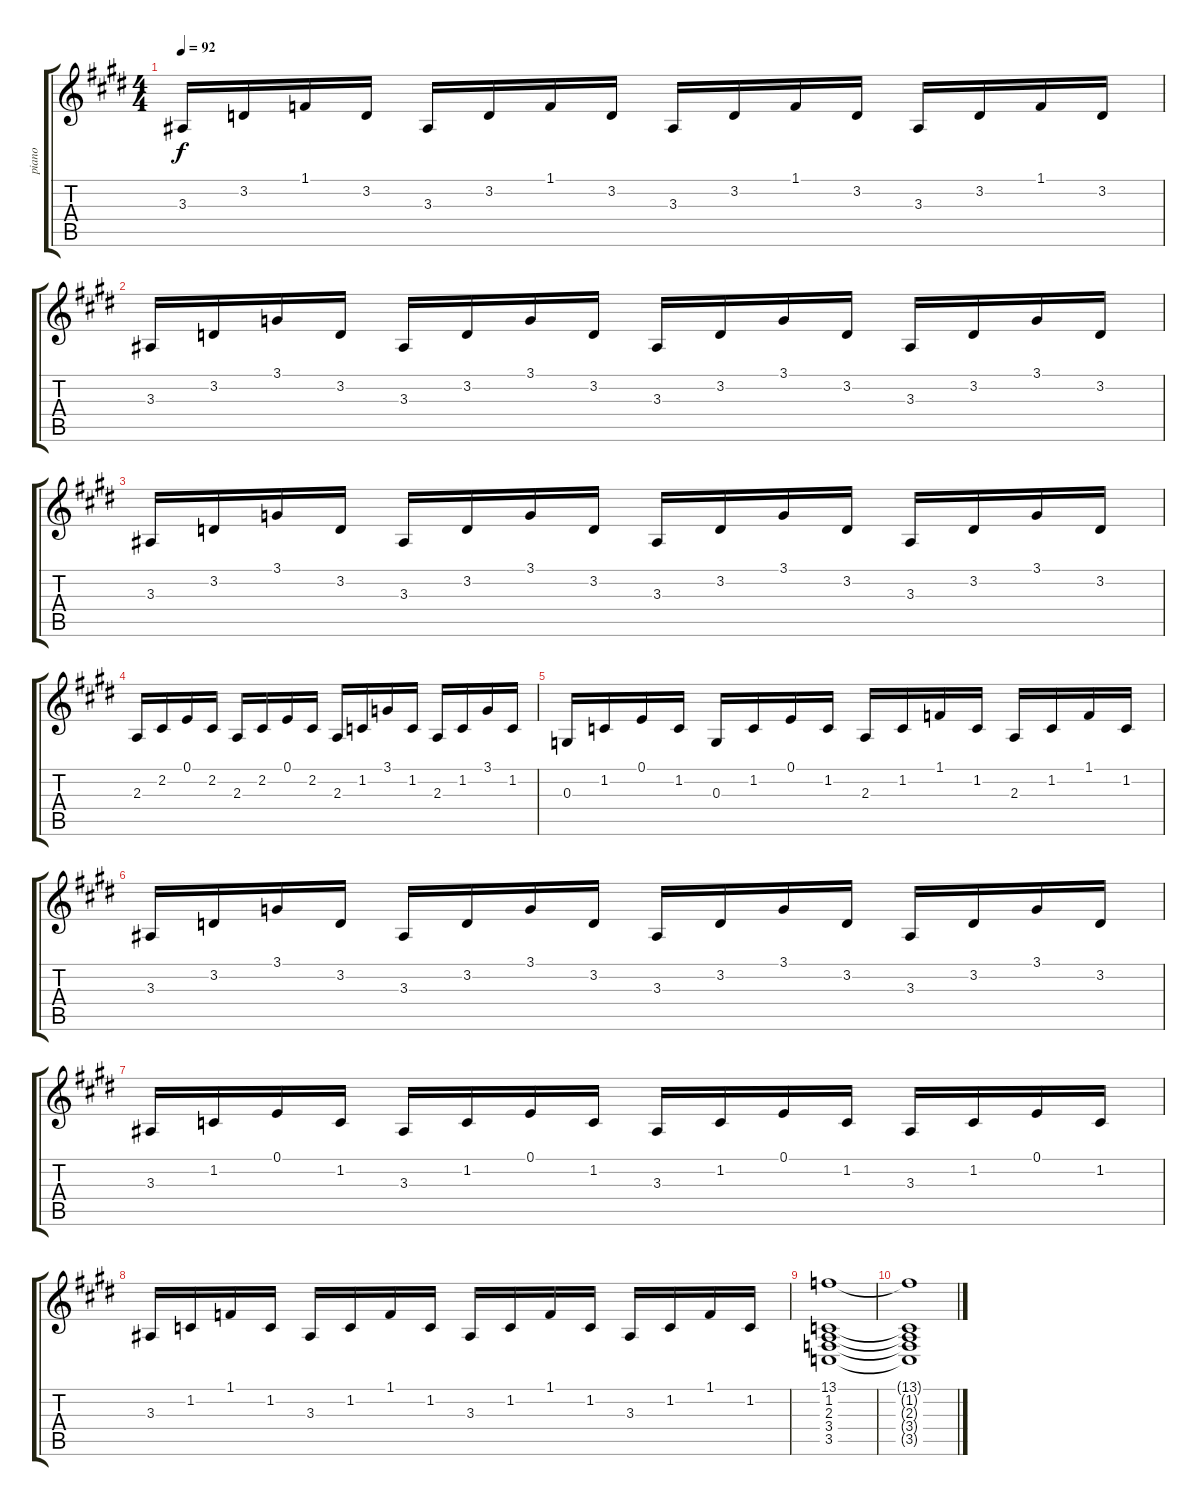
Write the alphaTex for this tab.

\track ("piano" "piano") {instrument brightacousticpiano}
\staff {score tabs}
\tuning (E4 B3 G3 D3 A2 E2) {hide}
\ts (4 4)
\tempo 92
\clef g2
\ks e
3.3.16{dy f} 3.2.16 1.1.16 3.2.16 3.3.16 3.2.16 1.1.16 3.2.16 3.3.16 3.2.16 1.1.16 3.2.16 3.3.16 3.2.16 1.1.16 3.2.16 |
3.3.16 3.2.16 3.1.16 3.2.16 3.3.16 3.2.16 3.1.16 3.2.16 3.3.16 3.2.16 3.1.16 3.2.16 3.3.16 3.2.16 3.1.16 3.2.16 |
3.3.16 3.2.16 3.1.16 3.2.16 3.3.16 3.2.16 3.1.16 3.2.16 3.3.16 3.2.16 3.1.16 3.2.16 3.3.16 3.2.16 3.1.16 3.2.16 |
2.3.16 2.2.16 0.1.16 2.2.16 2.3.16 2.2.16 0.1.16 2.2.16 2.3.16 1.2.16 3.1.16 1.2.16 2.3.16 1.2.16 3.1.16 1.2.16 |
0.3.16 1.2.16 0.1.16 1.2.16 0.3.16 1.2.16 0.1.16 1.2.16 2.3.16 1.2.16 1.1.16 1.2.16 2.3.16 1.2.16 1.1.16 1.2.16 |
3.3.16 3.2.16 3.1.16 3.2.16 3.3.16 3.2.16 3.1.16 3.2.16 3.3.16 3.2.16 3.1.16 3.2.16 3.3.16 3.2.16 3.1.16 3.2.16 |
3.3.16 1.2.16 0.1.16 1.2.16 3.3.16 1.2.16 0.1.16 1.2.16 3.3.16 1.2.16 0.1.16 1.2.16 3.3.16 1.2.16 0.1.16 1.2.16 |
3.3.16 1.2.16 1.1.16 1.2.16 3.3.16 1.2.16 1.1.16 1.2.16 3.3.16 1.2.16 1.1.16 1.2.16 3.3.16 1.2.16 1.1.16 1.2.16 |
(13.1 1.2 2.3 3.4 3.5).1 |
(13.1{t} 1.2{t} 2.3{t} 3.4{t} 3.5{t}).1
